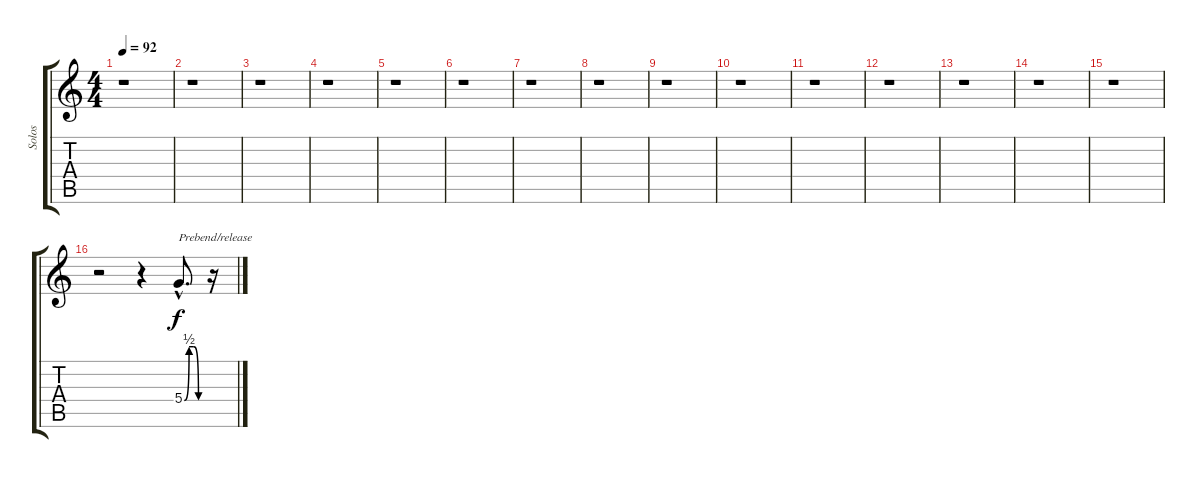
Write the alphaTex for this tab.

\track ("Solos" "Solos") {instrument distortionguitar}
\staff {score tabs}
\tuning (E4 B3 G3 D3 A2 E2) {hide}
\ts (4 4)
\tempo 92
\clef g2
\ks c
r.1{dy f} |
r.1 |
r.1 |
r.1 |
r.1 |
r.1 |
r.1 |
r.1 |
r.1 |
r.1 |
r.1 |
r.1 |
r.1 |
r.1 |
r.1 |
r.2 r.4 5.4{be (custom 0 0 15 2 30 2 45 0 60 0) hac}.8{d txt "Prebend/release"} r.16
